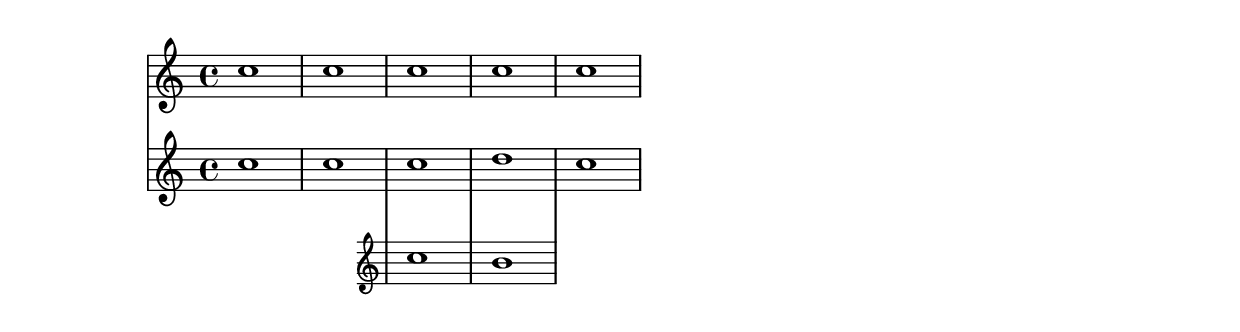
%% Do not edit this file; it is automatically
%% generated from LSR http://lsr.dsi.unimi.it
%% This file is in the public domain.
\version "2.12.2"

\header {
  lsrtags = "staff-notation, contexts-and-engravers"

%% Translation of GIT committish: fa19277d20f8ab0397c560eb0e7b814bd804ecec
  texidoces = "
Se puede añadir (posiblemente de forma temporal) un pentagrama
nuevo una vez que la pieza ha comenzado.

"
  doctitlees = "Añadir un pentagrama nuevo"

  texidoc = "
An extra staff can be added (possibly temporarily) after the start of a
piece.

"
  doctitle = "Adding an extra staff"
} % begin verbatim

\score {
  <<
    \new Staff \relative c'' {
      c1 | c | c | c | c
    }
    \new StaffGroup \relative c'' {
      \new Staff {
        c1 | c
        <<
          {
            c1 | d
          }
          \new Staff {
            \once \override Staff.TimeSignature #'stencil = ##f
            c1 | b
          }
        >>
        c1
      }
    }
  >>
}

